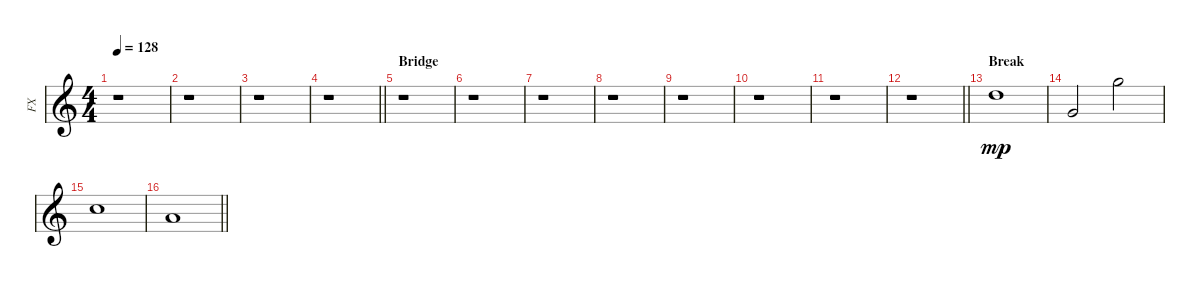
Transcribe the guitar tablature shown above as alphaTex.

\track ("FX" "FX") {instrument tubularbells}
\staff {score}
\tuning (E4 B3 G3 D3 A2 E2) {hide}
\ts (4 4)
\tempo 128
\clef g2
\ks c
r.1{dy mf} |
r.1 |
r.1 |
\barLineRight lightlight
r.1 |
\section ("" "Bridge")
r.1 |
r.1 |
r.1 |
r.1 |
r.1 |
r.1 |
r.1 |
\barLineRight lightlight
r.1 |
\section ("" "Break")
15.2.1{dy mp} |
12.3.2 15.1.2 |
13.2.1 |
\barLineRight lightlight
14.3.1
